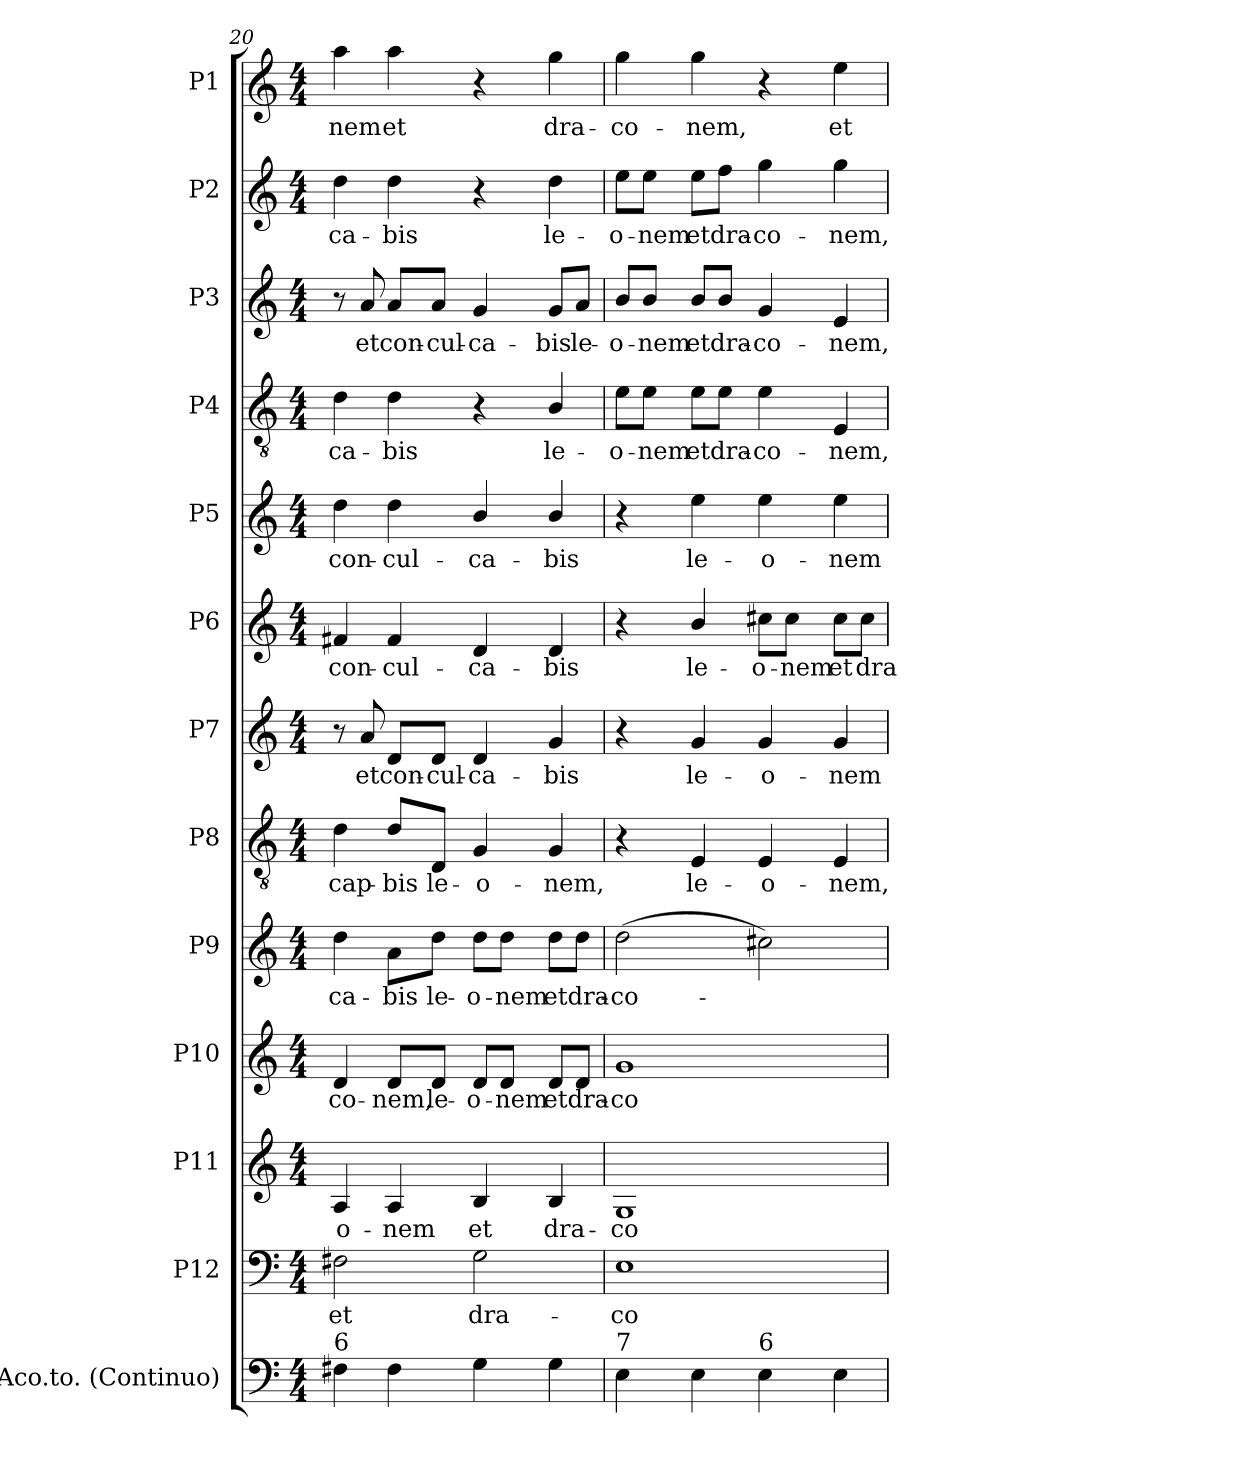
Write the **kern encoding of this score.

**kern	**kern	**text	**kern	**text	**kern	**text	**kern	**text	**kern	**text	**kern	**text	**kern	**text	**kern	**text	**kern	**text	**kern	**text	**kern	**text	**kern	**text
*part13	*part12	*part12	*part11	*part11	*part10	*part10	*part9	*part9	*part8	*part8	*part7	*part7	*part6	*part6	*part5	*part5	*part4	*part4	*part3	*part3	*part2	*part2	*part1	*part1
*staff13	*staff12	*staff12	*staff11	*staff11	*staff10	*staff10	*staff9	*staff9	*staff8	*staff8	*staff7	*staff7	*staff6	*staff6	*staff5	*staff5	*staff4	*staff4	*staff3	*staff3	*staff2	*staff2	*staff1	*staff1
*I"Aco.to.  (Continuo)	*I"P12	*	*I"P11	*	*I"P10	*	*I"P9	*	*I"P8	*	*I"P7	*	*I"P6	*	*I"P5	*	*I"P4	*	*I"P3	*	*I"P2	*	*I"P1	*
!!LO:PB:g=z
*clefF4	*clefF4	*	*clefG2	*	*clefG2	*	*clefG2	*	*clefGv2	*	*clefG2	*	*clefG2	*	*clefG2	*	*clefGv2	*	*clefG2	*	*clefG2	*	*clefG2	*
*	*	*	*	*	*	*	*	*	*ITrd7c12	*	*	*	*	*	*	*	*ITrd7c12	*	*	*	*	*	*	*
*k[]	*k[]	*	*k[]	*	*k[]	*	*k[]	*	*k[]	*	*k[]	*	*k[]	*	*k[]	*	*k[]	*	*k[]	*	*k[]	*	*k[]	*
*C:	*C:	*	*C:	*	*C:	*	*C:	*	*C:	*	*C:	*	*C:	*	*C:	*	*C:	*	*C:	*	*C:	*	*C:	*
*M4/4	*M4/4	*	*M4/4	*	*M4/4	*	*M4/4	*	*M4/4	*	*M4/4	*	*M4/4	*	*M4/4	*	*M4/4	*	*M4/4	*	*M4/4	*	*M4/4	*
=20	=20	=20	=20	=20	=20	=20	=20	=20	=20	=20	=20	=20	=20	=20	=20	=20	=20	=20	=20	=20	=20	=20	=20	=20
!	!	!LO:LY:b:color=#000000	!	!	!	!	!	!	!	!	!	!	!	!	!	!	!	!	!	!	!	!	!	!
!	!	!	!	!LO:LY:b:color=#000000	!	!	!	!	!	!	!	!	!	!	!	!	!	!	!	!	!	!	!	!
!	!	!	!	!	!	!LO:LY:b:color=#000000	!	!	!	!	!	!	!	!	!	!	!	!	!	!	!	!	!	!
!	!	!	!	!	!	!	!	!LO:LY:b:color=#000000	!	!	!	!	!	!	!	!	!	!	!	!	!	!	!	!
!	!	!	!	!	!	!	!	!	!	!LO:LY:b:color=#000000	!	!	!	!	!	!	!	!	!	!	!	!	!	!
!	!	!	!	!	!	!	!	!	!	!	!	!	!	!LO:LY:b:color=#000000	!	!	!	!	!	!	!	!	!	!
!	!	!	!	!	!	!	!	!	!	!	!	!	!	!	!	!LO:LY:b:color=#000000	!	!	!	!	!	!	!	!
!	!	!	!	!	!	!	!	!	!	!	!	!	!	!	!	!	!	!LO:LY:b:color=#000000	!	!	!	!	!	!
!	!	!	!	!	!	!	!	!	!	!	!	!	!	!	!	!	!	!	!	!	!	!LO:LY:b:color=#000000	!	!
!LO:TX:a:t=6	!	!	!	!	!	!	!	!	!	!	!	!	!	!	!	!	!	!	!	!	!	!	!	!
!	!	!	!	!	!	!	!	!	!	!	!	!	!	!	!	!	!	!	!	!	!	!	!	!LO:LY:b:color=#000000
4F#Xi\	2F#Xi\	et	4Ai/	-o-	4di/	-co-	4ddi\	-ca-	4Di\	-cap-	8r	.	4f#Xi/	con-	4ddi\	con-	4Di\	-ca-	8r	.	4ddi\	-ca-	4aai\	-nem
!	!	!	!	!	!	!	!	!	!	!	!	!LO:LY:b:color=#000000	!	!	!	!	!	!	!	!	!	!	!	!
!	!	!	!	!	!	!	!	!	!	!	!	!	!	!	!	!	!	!	!	!LO:LY:b:color=#000000	!	!	!	!
.	.	.	.	.	.	.	.	.	.	.	8ai/	et	.	.	.	.	.	.	8ai/	et	.	.	.	.
!	!	!	!	!LO:LY:b:color=#000000	!	!	!	!	!	!	!	!	!	!	!	!	!	!	!	!	!	!	!	!
!	!	!	!	!	!	!LO:LY:b:color=#000000	!	!	!	!	!	!	!	!	!	!	!	!	!	!	!	!	!	!
!	!	!	!	!	!	!	!	!LO:LY:b:color=#000000	!	!	!	!	!	!	!	!	!	!	!	!	!	!	!	!
!	!	!	!	!	!	!	!	!	!	!LO:LY:b:color=#000000	!	!	!	!	!	!	!	!	!	!	!	!	!	!
!	!	!	!	!	!	!	!	!	!	!	!	!LO:LY:b:color=#000000	!	!	!	!	!	!	!	!	!	!	!	!
!	!	!	!	!	!	!	!	!	!	!	!	!	!	!LO:LY:b:color=#000000	!	!	!	!	!	!	!	!	!	!
!	!	!	!	!	!	!	!	!	!	!	!	!	!	!	!	!LO:LY:b:color=#000000	!	!	!	!	!	!	!	!
!	!	!	!	!	!	!	!	!	!	!	!	!	!	!	!	!	!	!LO:LY:b:color=#000000	!	!	!	!	!	!
!	!	!	!	!	!	!	!	!	!	!	!	!	!	!	!	!	!	!	!	!LO:LY:b:color=#000000	!	!	!	!
!	!	!	!	!	!	!	!	!	!	!	!	!	!	!	!	!	!	!	!	!	!	!LO:LY:b:color=#000000	!	!
!	!	!	!	!	!	!	!	!	!	!	!	!	!	!	!	!	!	!	!	!	!	!	!	!LO:LY:b:color=#000000
4F#i\	.	.	4Ai/	-nem	8di/L	-nem,	8ai\L	-bis	8Di/L	-bis	8di/L	con-	4f#i/	-cul-	4ddi\	-cul-	4Di\	-bis	8ai/L	con-	4ddi\	-bis	4aai\	et
!	!	!	!	!	!	!LO:LY:b:color=#000000	!	!	!	!	!	!	!	!	!	!	!	!	!	!	!	!	!	!
!	!	!	!	!	!	!	!	!LO:LY:b:color=#000000	!	!	!	!	!	!	!	!	!	!	!	!	!	!	!	!
!	!	!	!	!	!	!	!	!	!	!LO:LY:b:color=#000000	!	!	!	!	!	!	!	!	!	!	!	!	!	!
!	!	!	!	!	!	!	!	!	!	!	!	!LO:LY:b:color=#000000	!	!	!	!	!	!	!	!	!	!	!	!
!	!	!	!	!	!	!	!	!	!	!	!	!	!	!	!	!	!	!	!	!LO:LY:b:color=#000000	!	!	!	!
.	.	.	.	.	8di/J	le-	8ddi\J	le-	8DDi/J	le-	8di/J	-cul-	.	.	.	.	.	.	8ai/J	-cul-	.	.	.	.
!	!	!LO:LY:b:color=#000000	!	!	!	!	!	!	!	!	!	!	!	!	!	!	!	!	!	!	!	!	!	!
!	!	!	!	!LO:LY:b:color=#000000	!	!	!	!	!	!	!	!	!	!	!	!	!	!	!	!	!	!	!	!
!	!	!	!	!	!	!LO:LY:b:color=#000000	!	!	!	!	!	!	!	!	!	!	!	!	!	!	!	!	!	!
!	!	!	!	!	!	!	!	!LO:LY:b:color=#000000	!	!	!	!	!	!	!	!	!	!	!	!	!	!	!	!
!	!	!	!	!	!	!	!	!	!	!LO:LY:b:color=#000000	!	!	!	!	!	!	!	!	!	!	!	!	!	!
!	!	!	!	!	!	!	!	!	!	!	!	!LO:LY:b:color=#000000	!	!	!	!	!	!	!	!	!	!	!	!
!	!	!	!	!	!	!	!	!	!	!	!	!	!	!LO:LY:b:color=#000000	!	!	!	!	!	!	!	!	!	!
!	!	!	!	!	!	!	!	!	!	!	!	!	!	!	!	!LO:LY:b:color=#000000	!	!	!	!	!	!	!	!
!	!	!	!	!	!	!	!	!	!	!	!	!	!	!	!	!	!	!	!	!LO:LY:b:color=#000000	!	!	!	!
4Gi\	2Gi\	dra-	4Bi/	et	8di/L	-o-	8ddi\L	-o-	4GGi/	-o-	4di/	-ca-	4di/	-ca-	4bi/	-ca-	4r	.	4gi/	-ca-	4r	.	4r	.
!	!	!	!	!	!	!LO:LY:b:color=#000000	!	!	!	!	!	!	!	!	!	!	!	!	!	!	!	!	!	!
!	!	!	!	!	!	!	!	!LO:LY:b:color=#000000	!	!	!	!	!	!	!	!	!	!	!	!	!	!	!	!
.	.	.	.	.	8di/J	-nem	8ddi\J	-nem	.	.	.	.	.	.	.	.	.	.	.	.	.	.	.	.
!	!	!	!	!LO:LY:b:color=#000000	!	!	!	!	!	!	!	!	!	!	!	!	!	!	!	!	!	!	!	!
!	!	!	!	!	!	!LO:LY:b:color=#000000	!	!	!	!	!	!	!	!	!	!	!	!	!	!	!	!	!	!
!	!	!	!	!	!	!	!	!LO:LY:b:color=#000000	!	!	!	!	!	!	!	!	!	!	!	!	!	!	!	!
!	!	!	!	!	!	!	!	!	!	!LO:LY:b:color=#000000	!	!	!	!	!	!	!	!	!	!	!	!	!	!
!	!	!	!	!	!	!	!	!	!	!	!	!LO:LY:b:color=#000000	!	!	!	!	!	!	!	!	!	!	!	!
!	!	!	!	!	!	!	!	!	!	!	!	!	!	!LO:LY:b:color=#000000	!	!	!	!	!	!	!	!	!	!
!	!	!	!	!	!	!	!	!	!	!	!	!	!	!	!	!LO:LY:b:color=#000000	!	!	!	!	!	!	!	!
!	!	!	!	!	!	!	!	!	!	!	!	!	!	!	!	!	!	!LO:LY:b:color=#000000	!	!	!	!	!	!
!	!	!	!	!	!	!	!	!	!	!	!	!	!	!	!	!	!	!	!	!LO:LY:b:color=#000000	!	!	!	!
!	!	!	!	!	!	!	!	!	!	!	!	!	!	!	!	!	!	!	!	!	!	!LO:LY:b:color=#000000	!	!
!	!	!	!	!	!	!	!	!	!	!	!	!	!	!	!	!	!	!	!	!	!	!	!	!LO:LY:b:color=#000000
4Gi\	.	.	4Bi/	dra-	8di/L	et	8ddi\L	et	4GGi/	-nem,	4gi/	-bis	4di/	-bis	4bi/	-bis	4BBi/	le-	8gi/L	-bis	4ddi\	le-	4ggi\	dra-
!	!	!	!	!	!	!LO:LY:b:color=#000000	!	!	!	!	!	!	!	!	!	!	!	!	!	!	!	!	!	!
!	!	!	!	!	!	!	!	!LO:LY:b:color=#000000	!	!	!	!	!	!	!	!	!	!	!	!	!	!	!	!
!	!	!	!	!	!	!	!	!	!	!	!	!	!	!	!	!	!	!	!	!LO:LY:b:color=#000000	!	!	!	!
.	.	.	.	.	8di/J	dra-	8ddi\J	dra-	.	.	.	.	.	.	.	.	.	.	8ai/J	le-	.	.	.	.
=21	=21	=21	=21	=21	=21	=21	=21	=21	=21	=21	=21	=21	=21	=21	=21	=21	=21	=21	=21	=21	=21	=21	=21	=21
!	!	!LO:LY:b:color=#000000	!	!	!	!	!	!	!	!	!	!	!	!	!	!	!	!	!	!	!	!	!	!
!	!	!	!	!LO:LY:b:color=#000000	!	!	!	!	!	!	!	!	!	!	!	!	!	!	!	!	!	!	!	!
!	!	!	!	!	!	!LO:LY:b:color=#000000	!	!	!	!	!	!	!	!	!	!	!	!	!	!	!	!	!	!
!	!	!	!	!	!	!	!	!LO:LY:b:color=#000000	!	!	!	!	!	!	!	!	!	!	!	!	!	!	!	!
!	!	!	!	!	!	!	!	!	!	!	!	!	!	!	!	!	!	!LO:LY:b:color=#000000	!	!	!	!	!	!
!	!	!	!	!	!	!	!	!	!	!	!	!	!	!	!	!	!	!	!	!LO:LY:b:color=#000000	!	!	!	!
!	!	!	!	!	!	!	!	!	!	!	!	!	!	!	!	!	!	!	!	!	!	!LO:LY:b:color=#000000	!	!
!LO:TX:a:t=7	!	!	!	!	!	!	!	!	!	!	!	!	!	!	!	!	!	!	!	!	!	!	!	!
!	!	!	!	!	!	!	!	!	!	!	!	!	!	!	!	!	!	!	!	!	!	!	!	!LO:LY:b:color=#000000
4Ei\	1Ei	-co-	1Gi	-co-	1gi	-co-	(2ddi\	-co-	4r	.	4r	.	4r	.	4r	.	8Ei\L	-o-	8bi/L	-o-	8eei\L	-o-	4ggi\	-co-
!	!	!	!	!	!	!	!	!	!	!	!	!	!	!	!	!	!	!LO:LY:b:color=#000000	!	!	!	!	!	!
!	!	!	!	!	!	!	!	!	!	!	!	!	!	!	!	!	!	!	!	!LO:LY:b:color=#000000	!	!	!	!
!	!	!	!	!	!	!	!	!	!	!	!	!	!	!	!	!	!	!	!	!	!	!LO:LY:b:color=#000000	!	!
.	.	.	.	.	.	.	.	.	.	.	.	.	.	.	.	.	8Ei\J	-nem	8bi/J	-nem	8eei\J	-nem	.	.
!	!	!	!	!	!	!	!	!	!	!LO:LY:b:color=#000000	!	!	!	!	!	!	!	!	!	!	!	!	!	!
!	!	!	!	!	!	!	!	!	!	!	!	!LO:LY:b:color=#000000	!	!	!	!	!	!	!	!	!	!	!	!
!	!	!	!	!	!	!	!	!	!	!	!	!	!	!LO:LY:b:color=#000000	!	!	!	!	!	!	!	!	!	!
!	!	!	!	!	!	!	!	!	!	!	!	!	!	!	!	!LO:LY:b:color=#000000	!	!	!	!	!	!	!	!
!	!	!	!	!	!	!	!	!	!	!	!	!	!	!	!	!	!	!LO:LY:b:color=#000000	!	!	!	!	!	!
!	!	!	!	!	!	!	!	!	!	!	!	!	!	!	!	!	!	!	!	!LO:LY:b:color=#000000	!	!	!	!
!	!	!	!	!	!	!	!	!	!	!	!	!	!	!	!	!	!	!	!	!	!	!LO:LY:b:color=#000000	!	!
!	!	!	!	!	!	!	!	!	!	!	!	!	!	!	!	!	!	!	!	!	!	!	!	!LO:LY:b:color=#000000
4Ei\	.	.	.	.	.	.	.	.	4EEi/	le-	4gi/	le-	4bi/	le-	4eei\	le-	8Ei\L	et	8bi/L	et	8eei\L	et	4ggi\	-nem,
!	!	!	!	!	!	!	!	!	!	!	!	!	!	!	!	!	!	!LO:LY:b:color=#000000	!	!	!	!	!	!
!	!	!	!	!	!	!	!	!	!	!	!	!	!	!	!	!	!	!	!	!LO:LY:b:color=#000000	!	!	!	!
!	!	!	!	!	!	!	!	!	!	!	!	!	!	!	!	!	!	!	!	!	!	!LO:LY:b:color=#000000	!	!
.	.	.	.	.	.	.	.	.	.	.	.	.	.	.	.	.	8Ei\J	dra-	8bi/J	dra-	8ffi\J	dra-	.	.
!	!	!	!	!	!	!	!	!	!	!LO:LY:b:color=#000000	!	!	!	!	!	!	!	!	!	!	!	!	!	!
!	!	!	!	!	!	!	!	!	!	!	!	!LO:LY:b:color=#000000	!	!	!	!	!	!	!	!	!	!	!	!
!	!	!	!	!	!	!	!	!	!	!	!	!	!	!LO:LY:b:color=#000000	!	!	!	!	!	!	!	!	!	!
!	!	!	!	!	!	!	!	!	!	!	!	!	!	!	!	!LO:LY:b:color=#000000	!	!	!	!	!	!	!	!
!	!	!	!	!	!	!	!	!	!	!	!	!	!	!	!	!	!	!LO:LY:b:color=#000000	!	!	!	!	!	!
!	!	!	!	!	!	!	!	!	!	!	!	!	!	!	!	!	!	!	!	!LO:LY:b:color=#000000	!	!	!	!
!LO:TX:a:t=6	!	!	!	!	!	!	!	!	!	!	!	!	!	!	!	!	!	!	!	!	!	!	!	!
!	!	!	!	!	!	!	!	!	!	!	!	!	!	!	!	!	!	!	!	!	!	!LO:LY:b:color=#000000	!	!
4Ei\	.	.	.	.	.	.	2cc#Xi\)	.	4EEi/	-o-	4gi/	-o-	8cc#Xi\L	-o-	4eei\	-o-	4Ei\	-co-	4gi/	-co-	4ggi\	-co-	4r	.
!	!	!	!	!	!	!	!	!	!	!	!	!	!	!LO:LY:b:color=#000000	!	!	!	!	!	!	!	!	!	!
.	.	.	.	.	.	.	.	.	.	.	.	.	8cc#i\J	-nem	.	.	.	.	.	.	.	.	.	.
!	!	!	!	!	!	!	!	!	!	!LO:LY:b:color=#000000	!	!	!	!	!	!	!	!	!	!	!	!	!	!
!	!	!	!	!	!	!	!	!	!	!	!	!LO:LY:b:color=#000000	!	!	!	!	!	!	!	!	!	!	!	!
!	!	!	!	!	!	!	!	!	!	!	!	!	!	!LO:LY:b:color=#000000	!	!	!	!	!	!	!	!	!	!
!	!	!	!	!	!	!	!	!	!	!	!	!	!	!	!	!LO:LY:b:color=#000000	!	!	!	!	!	!	!	!
!	!	!	!	!	!	!	!	!	!	!	!	!	!	!	!	!	!	!LO:LY:b:color=#000000	!	!	!	!	!	!
!	!	!	!	!	!	!	!	!	!	!	!	!	!	!	!	!	!	!	!	!LO:LY:b:color=#000000	!	!	!	!
!	!	!	!	!	!	!	!	!	!	!	!	!	!	!	!	!	!	!	!	!	!	!LO:LY:b:color=#000000	!	!
!	!	!	!	!	!	!	!	!	!	!	!	!	!	!	!	!	!	!	!	!	!	!	!	!LO:LY:b:color=#000000
4Ei\	.	.	.	.	.	.	.	.	4EEi/	-nem,	4gi/	-nem	8cc#i\L	et	4eei\	-nem	4EEi/	-nem,	4ei/	-nem,	4ggi\	-nem,	4eei\	et
!	!	!	!	!	!	!	!	!	!	!	!	!	!	!LO:LY:b:color=#000000	!	!	!	!	!	!	!	!	!	!
.	.	.	.	.	.	.	.	.	.	.	.	.	8cc#i\J	dra-	.	.	.	.	.	.	.	.	.	.
=	=	=	=	=	=	=	=	=	=	=	=	=	=	=	=	=	=	=	=	=	=	=	=	=
*-	*-	*-	*-	*-	*-	*-	*-	*-	*-	*-	*-	*-	*-	*-	*-	*-	*-	*-	*-	*-	*-	*-	*-	*-
